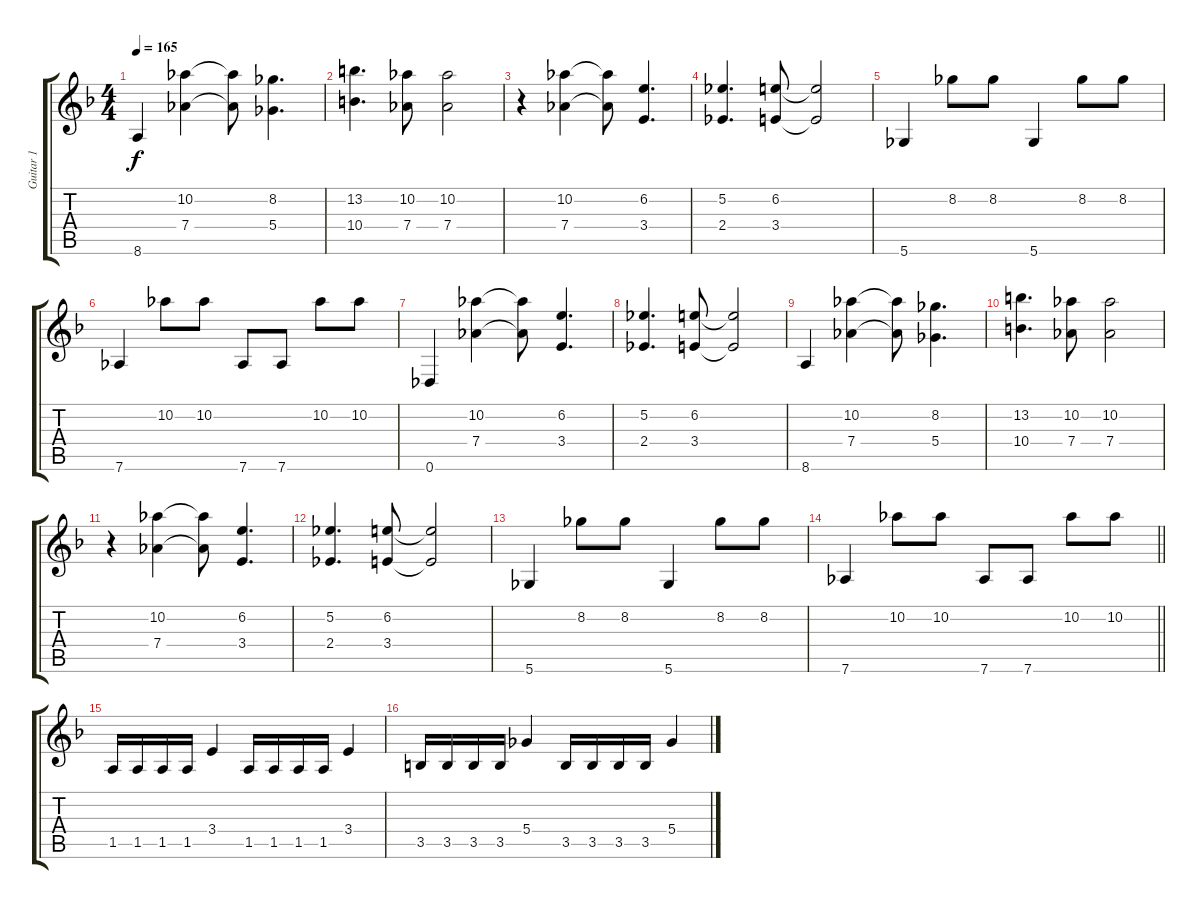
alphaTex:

\track ("Guitar 1" "Guitar 1") {instrument distortionguitar}
\staff {score tabs}
\tuning (Eb4 Bb3 Gb3 Db3 Ab2 Db2) {hide}
\ts (4 4)
\tempo 165
\clef g2
\ks f
8.6.4{dy f} (10.2 7.4).4 (10.2{t} 7.4{t}).8 (8.2 5.4).4{d} |
(13.2 10.4).4{d} (10.2 7.4).8 (10.2 7.4).2 |
r.4 (10.2 7.4).4 (10.2{t} 7.4{t}).8 (6.2 3.4).4{d} |
(5.2 2.4).4{d} (6.2 3.4).8 (6.2{t} 3.4{t}).2 |
5.6.4 8.2.8 8.2.8 5.6.4 8.2.8 8.2.8 |
7.6.4 10.2.8 10.2.8 7.6.8 7.6.8 10.2.8 10.2.8 |
0.6.4 (10.2 7.4).4 (10.2{t} 7.4{t}).8 (6.2 3.4).4{d} |
(5.2 2.4).4{d} (6.2 3.4).8 (6.2{t} 3.4{t}).2 |
8.6.4 (10.2 7.4).4 (10.2{t} 7.4{t}).8 (8.2 5.4).4{d} |
(13.2 10.4).4{d} (10.2 7.4).8 (10.2 7.4).2 |
r.4 (10.2 7.4).4 (10.2{t} 7.4{t}).8 (6.2 3.4).4{d} |
(5.2 2.4).4{d} (6.2 3.4).8 (6.2{t} 3.4{t}).2 |
5.6.4 8.2.8 8.2.8 5.6.4 8.2.8 8.2.8 |
\barLineRight lightlight
7.6.4 10.2.8 10.2.8 7.6.8 7.6.8 10.2.8 10.2.8 |
1.5.16 1.5.16 1.5.16 1.5.16 3.4.4 1.5.16 1.5.16 1.5.16 1.5.16 3.4.4 |
3.5.16 3.5.16 3.5.16 3.5.16 5.4.4 3.5.16 3.5.16 3.5.16 3.5.16 5.4.4
